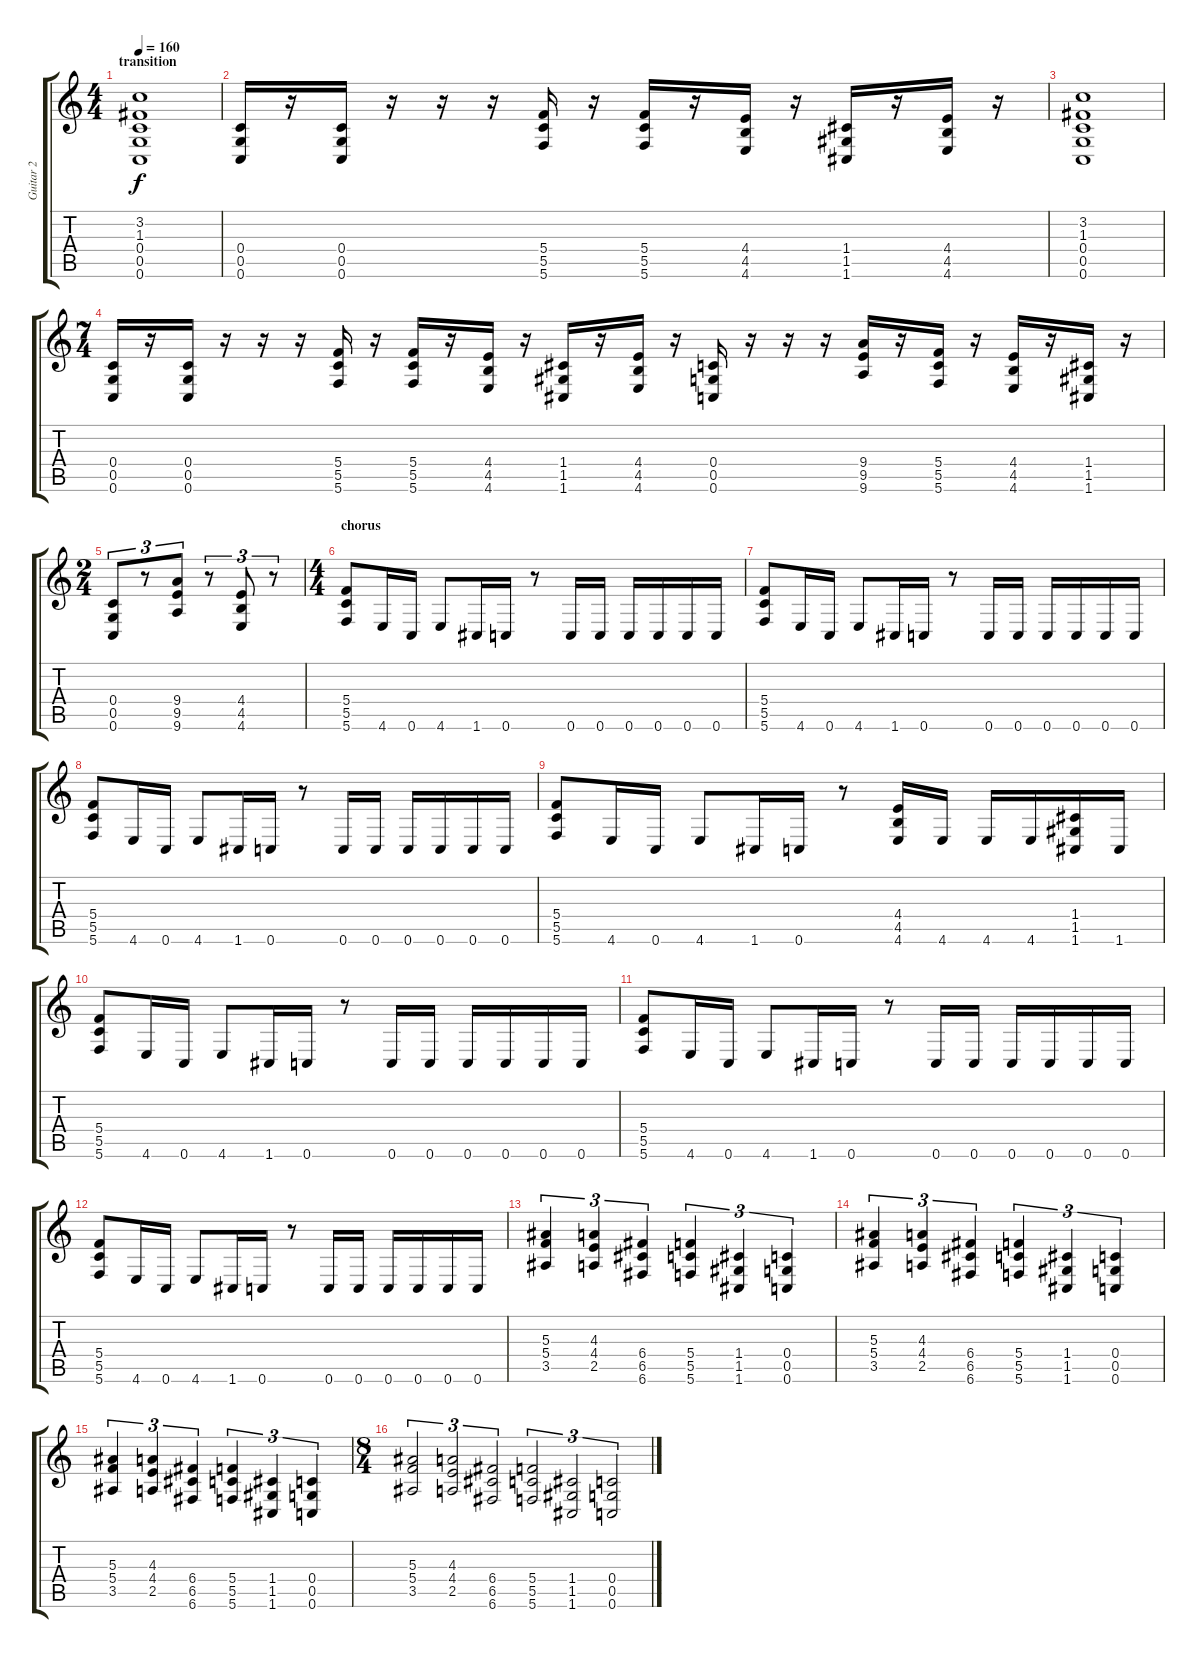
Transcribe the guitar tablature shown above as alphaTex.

\track ("Guitar 2" "Guitar 2") {instrument distortionguitar}
\staff {score tabs}
\tuning (D4 A3 F3 C3 G2 C2) {hide}
\ts (4 4)
\section ("" "transition")
\tempo 160
\clef g2
\ks c
(3.2 1.3 0.4 0.5 0.6).1{dy f} |
(0.4 0.5 0.6).16 r.16 (0.4 0.5 0.6).16 r.16 r.16 r.16 (5.4 5.5 5.6).16 r.16 (5.4 5.5 5.6).16 r.16 (4.4 4.5 4.6).16 r.16 (1.4 1.5 1.6).16 r.16 (4.4 4.5 4.6).16 r.16 |
(3.2 1.3 0.4 0.5 0.6).1 |
\ts (7 4)
(0.4 0.5 0.6).16 r.16 (0.4 0.5 0.6).16 r.16 r.16 r.16 (5.4 5.5 5.6).16 r.16 (5.4 5.5 5.6).16 r.16 (4.4 4.5 4.6).16 r.16 (1.4 1.5 1.6).16 r.16 (4.4 4.5 4.6).16 r.16 (0.4 0.5 0.6).16 r.16 r.16 r.16 (9.4 9.5 9.6).16 r.16 (5.4 5.5 5.6).16 r.16 (4.4 4.5 4.6).16 r.16 (1.4 1.5 1.6).16 r.16 |
\ts (2 4)
(0.4 0.5 0.6).8{tu (3 2)} r.8{tu (3 2)} (9.4 9.5 9.6).8{tu (3 2)} r.8{tu (3 2)} (4.4 4.5 4.6).8{tu (3 2)} r.8{tu (3 2)} |
\ts (4 4)
\section ("" "chorus")
(5.4 5.5 5.6).8{balance 1 instrument distortionguitar} 4.6.16 0.6.16 4.6.8 1.6.16 0.6.16 r.8 0.6.16 0.6.16 0.6.16 0.6.16 0.6.16 0.6.16 |
(5.4 5.5 5.6).8 4.6.16 0.6.16 4.6.8 1.6.16 0.6.16 r.8 0.6.16 0.6.16 0.6.16 0.6.16 0.6.16 0.6.16 |
(5.4 5.5 5.6).8 4.6.16 0.6.16 4.6.8 1.6.16 0.6.16 r.8 0.6.16 0.6.16 0.6.16 0.6.16 0.6.16 0.6.16 |
(5.4 5.5 5.6).8 4.6.16 0.6.16 4.6.8 1.6.16 0.6.16 r.8 (4.4 4.5 4.6).16 4.6.16 4.6.16 4.6.16 (1.4 1.5 1.6).16 1.6.16 |
(5.4 5.5 5.6).8{balance 1 instrument distortionguitar} 4.6.16 0.6.16 4.6.8 1.6.16 0.6.16 r.8 0.6.16 0.6.16 0.6.16 0.6.16 0.6.16 0.6.16 |
(5.4 5.5 5.6).8 4.6.16 0.6.16 4.6.8 1.6.16 0.6.16 r.8 0.6.16 0.6.16 0.6.16 0.6.16 0.6.16 0.6.16 |
(5.4 5.5 5.6).8 4.6.16 0.6.16 4.6.8 1.6.16 0.6.16 r.8 0.6.16 0.6.16 0.6.16 0.6.16 0.6.16 0.6.16 |
(5.3 5.4 3.5).4{tu (3 2)} (4.3 4.4 2.5).4{tu (3 2)} (6.4 6.5 6.6).4{tu (3 2)} (5.4 5.5 5.6).4{tu (3 2)} (1.4 1.5 1.6).4{tu (3 2)} (0.4 0.5 0.6).4{tu (3 2)} |
(5.3 5.4 3.5).4{tu (3 2)} (4.3 4.4 2.5).4{tu (3 2)} (6.4 6.5 6.6).4{tu (3 2)} (5.4 5.5 5.6).4{tu (3 2)} (1.4 1.5 1.6).4{tu (3 2)} (0.4 0.5 0.6).4{tu (3 2)} |
(5.3 5.4 3.5).4{tu (3 2)} (4.3 4.4 2.5).4{tu (3 2)} (6.4 6.5 6.6).4{tu (3 2)} (5.4 5.5 5.6).4{tu (3 2)} (1.4 1.5 1.6).4{tu (3 2)} (0.4 0.5 0.6).4{tu (3 2)} |
\ts (8 4)
(5.3 5.4 3.5).2{tu (3 2)} (4.3 4.4 2.5).2{tu (3 2)} (6.4 6.5 6.6).2{tu (3 2)} (5.4 5.5 5.6).2{tu (3 2)} (1.4 1.5 1.6).2{tu (3 2)} (0.4 0.5 0.6).2{tu (3 2)}
